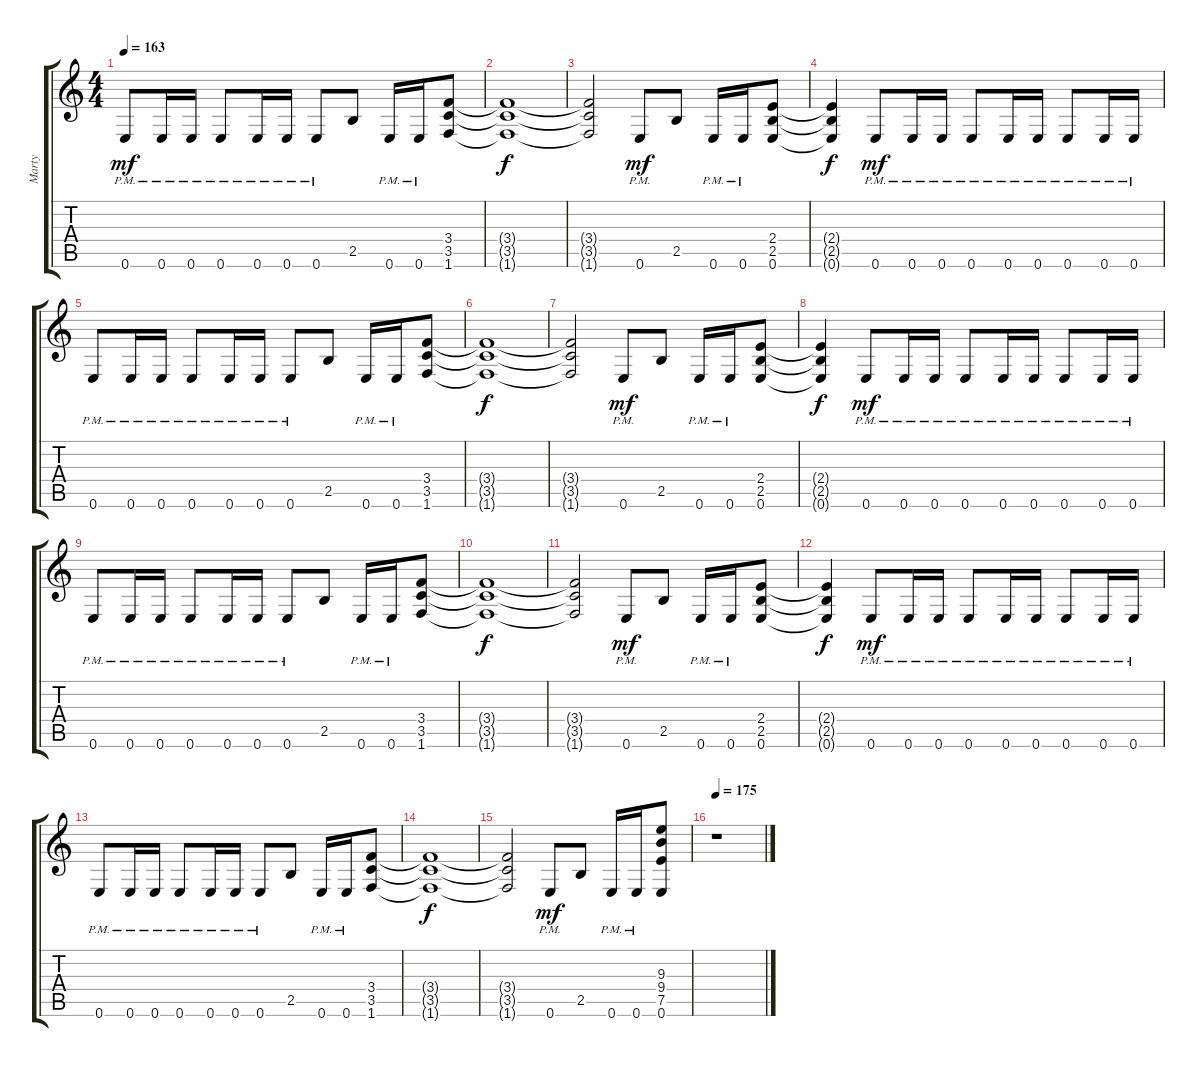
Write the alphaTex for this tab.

\track ("Marty" "Marty") {instrument distortionguitar}
\staff {score tabs}
\tuning (E4 B3 G3 D3 A2 E2) {hide}
\ts (4 4)
\tempo 163
\clef g2
\ks c
0.6{pm}.8{dy mf} 0.6{pm}.16 0.6{pm}.16 0.6{pm}.8 0.6{pm}.16 0.6{pm}.16 0.6{pm}.8 2.5.8 0.6{pm}.16 0.6{pm}.16 (3.4 3.5 1.6).8 |
(3.4{t} 3.5{t} 1.6{t}).1{dy f} |
(3.4{t} 3.5{t} 1.6{t}).2 0.6{pm}.8{dy mf} 2.5.8 0.6{pm}.16 0.6{pm}.16 (2.4 2.5 0.6).8 |
(2.4{t} 2.5{t} 0.6{t}).4{dy f} 0.6{pm}.8{dy mf} 0.6{pm}.16 0.6{pm}.16 0.6{pm}.8 0.6{pm}.16 0.6{pm}.16 0.6{pm}.8 0.6{pm}.16 0.6{pm}.16 |
0.6{pm}.8 0.6{pm}.16 0.6{pm}.16 0.6{pm}.8 0.6{pm}.16 0.6{pm}.16 0.6{pm}.8 2.5.8 0.6{pm}.16 0.6{pm}.16 (3.4 3.5 1.6).8 |
(3.4{t} 3.5{t} 1.6{t}).1{dy f} |
(3.4{t} 3.5{t} 1.6{t}).2 0.6{pm}.8{dy mf} 2.5.8 0.6{pm}.16 0.6{pm}.16 (2.4 2.5 0.6).8 |
(2.4{t} 2.5{t} 0.6{t}).4{dy f} 0.6{pm}.8{dy mf} 0.6{pm}.16 0.6{pm}.16 0.6{pm}.8 0.6{pm}.16 0.6{pm}.16 0.6{pm}.8 0.6{pm}.16 0.6{pm}.16 |
0.6{pm}.8 0.6{pm}.16 0.6{pm}.16 0.6{pm}.8 0.6{pm}.16 0.6{pm}.16 0.6{pm}.8 2.5.8 0.6{pm}.16 0.6{pm}.16 (3.4 3.5 1.6).8 |
(3.4{t} 3.5{t} 1.6{t}).1{dy f} |
(3.4{t} 3.5{t} 1.6{t}).2 0.6{pm}.8{dy mf} 2.5.8 0.6{pm}.16 0.6{pm}.16 (2.4 2.5 0.6).8 |
(2.4{t} 2.5{t} 0.6{t}).4{dy f} 0.6{pm}.8{dy mf} 0.6{pm}.16 0.6{pm}.16 0.6{pm}.8 0.6{pm}.16 0.6{pm}.16 0.6{pm}.8 0.6{pm}.16 0.6{pm}.16 |
0.6{pm}.8 0.6{pm}.16 0.6{pm}.16 0.6{pm}.8 0.6{pm}.16 0.6{pm}.16 0.6{pm}.8 2.5.8 0.6{pm}.16 0.6{pm}.16 (3.4 3.5 1.6).8 |
(3.4{t} 3.5{t} 1.6{t}).1{dy f} |
(3.4{t} 3.5{t} 1.6{t}).2 0.6{pm}.8{dy mf} 2.5.8 0.6{pm}.16 0.6{pm}.16 (9.3 9.4 7.5 0.6).8 |
\tempo 175
r.1
